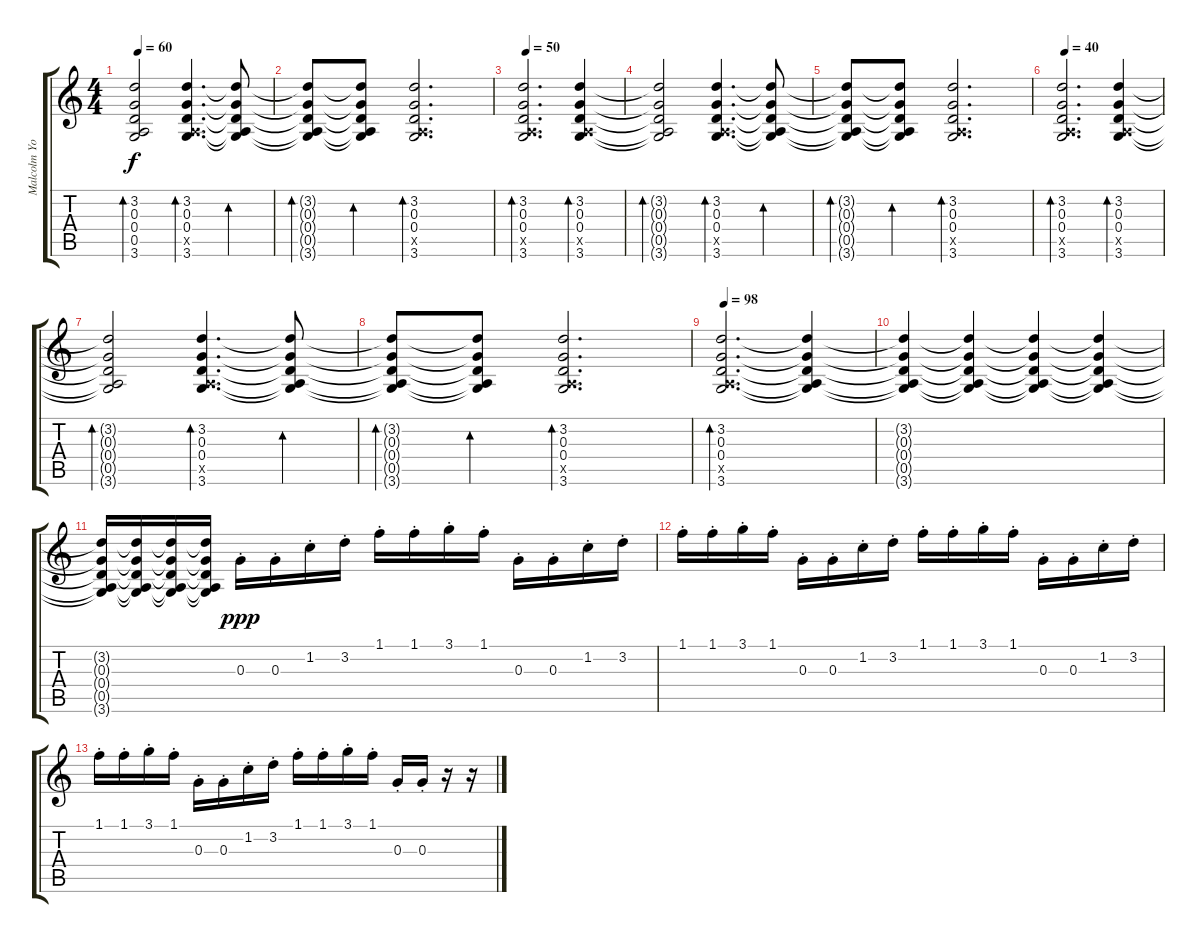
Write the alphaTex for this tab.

\track ("Malcolm Young" "Malcolm Yo") {instrument overdrivenguitar}
\staff {score tabs}
\tuning (E4 B3 G3 D3 A2 E2) {hide}
\ts (4 4)
\tempo 60
\clef g2
\ks c
(3.2{t} 0.3{t} 0.4{t} 0.5{t} 3.6{t}).2{bd 240 dy f} (3.2 0.3 0.4 0.5{x} 3.6).4{d bd 240} (3.2{t} 0.3{t} 0.4{t} 0.5{t} 3.6{t}).8{bd 240} |
(3.2{t} 0.3{t} 0.4{t} 0.5{t} 3.6{t}).8{bd 240} (3.2{t} 0.3{t} 0.4{t} 0.5{t} 3.6{t}).8{bd 240} (3.2 0.3 0.4 0.5{x} 3.6).2{d bd 240} |
\tempo 50
(3.2 0.3 0.4 0.5{x} 3.6).2{d bd 240} (3.2 0.3 0.4 0.5{x} 3.6).4{bd 240} |
(3.2{t} 0.3{t} 0.4{t} 0.5{t} 3.6{t}).2{bd 240} (3.2 0.3 0.4 0.5{x} 3.6).4{d bd 240} (3.2{t} 0.3{t} 0.4{t} 0.5{t} 3.6{t}).8{bd 240} |
(3.2{t} 0.3{t} 0.4{t} 0.5{t} 3.6{t}).8{bd 240} (3.2{t} 0.3{t} 0.4{t} 0.5{t} 3.6{t}).8{bd 240} (3.2 0.3 0.4 0.5{x} 3.6).2{d bd 240} |
\tempo 40
(3.2 0.3 0.4 0.5{x} 3.6).2{d bd 240} (3.2 0.3 0.4 0.5{x} 3.6).4{bd 120} |
(3.2{t} 0.3{t} 0.4{t} 0.5{t} 3.6{t}).2{bd 240} (3.2 0.3 0.4 0.5{x} 3.6).4{d bd 60} (3.2{t} 0.3{t} 0.4{t} 0.5{t} 3.6{t}).8{bd 240} |
(3.2{t} 0.3{t} 0.4{t} 0.5{t} 3.6{t}).8{bd 240} (3.2{t} 0.3{t} 0.4{t} 0.5{t} 3.6{t}).8{bd 240} (3.2 0.3 0.4 0.5{x} 3.6).2{d bd 240} |
\tempo 98
(3.2 0.3 0.4 0.5{x} 3.6).2{d bd 240} (3.2{t} 0.3{t} 0.4{t} 0.5{t} 3.6{t}).4 |
(3.2{t} 0.3{t} 0.4{t} 0.5{t} 3.6{t}).4 (3.2{t} 0.3{t} 0.4{t} 0.5{t} 3.6{t}).4 (3.2{t} 0.3{t} 0.4{t} 0.5{t} 3.6{t}).4 (3.2{t} 0.3{t} 0.4{t} 0.5{t} 3.6{t}).4 |
(3.2{t} 0.3{t} 0.4{t} 0.5{t} 3.6{t}).16 (3.2{t} 0.3{t} 0.4{t} 0.5{t} 3.6{t}).16 (3.2{t} 0.3{t} 0.4{t} 0.5{t} 3.6{t}).16 (3.2{t} 0.3{t} 0.4{t} 0.5{t} 3.6{t}).16 0.3{st}.16{dy ppp volume 8} 0.3{st}.16 1.2{st}.16 3.2{st}.16 1.1{st}.16 1.1{st}.16 3.1{st}.16 1.1{st}.16 0.3{st}.16 0.3{st}.16 1.2{st}.16 3.2{st}.16 |
1.1{st}.16 1.1{st}.16 3.1{st}.16 1.1{st}.16 0.3{st}.16 0.3{st}.16 1.2{st}.16 3.2{st}.16 1.1{st}.16 1.1{st}.16 3.1{st}.16 1.1{st}.16 0.3{st}.16 0.3{st}.16 1.2{st}.16 3.2{st}.16 |
1.1{st}.16 1.1{st}.16 3.1{st}.16 1.1{st}.16 0.3{st}.16 0.3{st}.16 1.2{st}.16 3.2{st}.16 1.1{st}.16 1.1{st}.16 3.1{st}.16 1.1{st}.16 0.3{st}.16 0.3{st}.16 r.16 r.16
